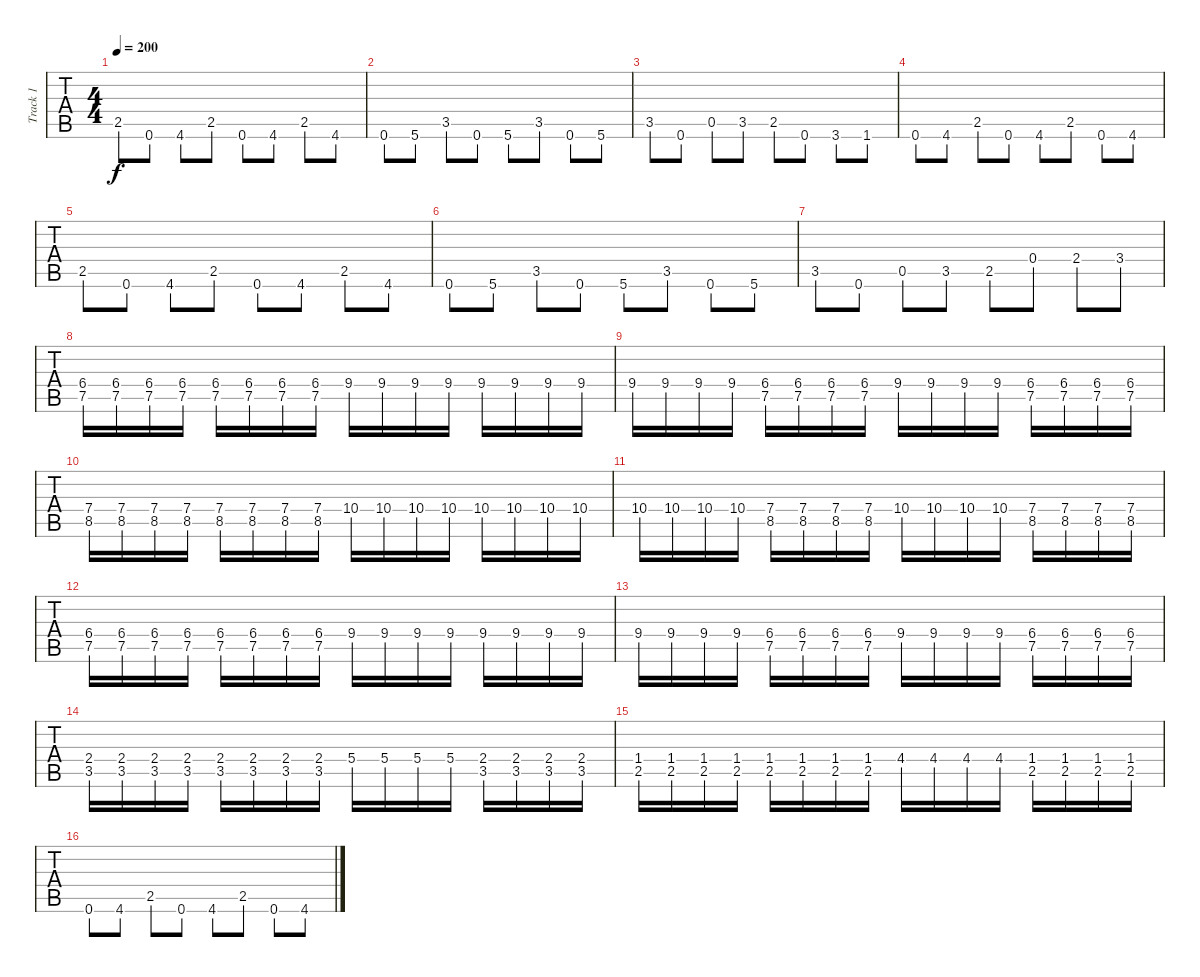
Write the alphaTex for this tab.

\track ("Track 1" "Track 1") {instrument distortionguitar}
\staff {tabs}
\tuning (C4 G3 Eb3 Bb2 F2 C2) {hide}
\ts (4 4)
\tempo 200
\clef g2
\ks c
2.5.8{dy f} 0.6.8 4.6.8 2.5.8 0.6.8 4.6.8 2.5.8 4.6.8 |
0.6.8 5.6.8 3.5.8 0.6.8 5.6.8 3.5.8 0.6.8 5.6.8 |
3.5.8 0.6.8 0.5.8 3.5.8 2.5.8 0.6.8 3.6.8 1.6.8 |
0.6.8 4.6.8 2.5.8 0.6.8 4.6.8 2.5.8 0.6.8 4.6.8 |
2.5.8 0.6.8 4.6.8 2.5.8 0.6.8 4.6.8 2.5.8 4.6.8 |
0.6.8 5.6.8 3.5.8 0.6.8 5.6.8 3.5.8 0.6.8 5.6.8 |
3.5.8 0.6.8 0.5.8 3.5.8 2.5.8 0.4.8 2.4.8 3.4.8 |
(6.4 7.5).16 (6.4 7.5).16 (6.4 7.5).16 (6.4 7.5).16 (6.4 7.5).16 (6.4 7.5).16 (6.4 7.5).16 (6.4 7.5).16 9.4.16 9.4.16 9.4.16 9.4.16 9.4.16 9.4.16 9.4.16 9.4.16 |
9.4.16 9.4.16 9.4.16 9.4.16 (6.4 7.5).16 (6.4 7.5).16 (6.4 7.5).16 (6.4 7.5).16 9.4.16 9.4.16 9.4.16 9.4.16 (6.4 7.5).16 (6.4 7.5).16 (6.4 7.5).16 (6.4 7.5).16 |
(7.4 8.5).16 (7.4 8.5).16 (7.4 8.5).16 (7.4 8.5).16 (7.4 8.5).16 (7.4 8.5).16 (7.4 8.5).16 (7.4 8.5).16 10.4.16 10.4.16 10.4.16 10.4.16 10.4.16 10.4.16 10.4.16 10.4.16 |
10.4.16 10.4.16 10.4.16 10.4.16 (7.4 8.5).16 (7.4 8.5).16 (7.4 8.5).16 (7.4 8.5).16 10.4.16 10.4.16 10.4.16 10.4.16 (7.4 8.5).16 (7.4 8.5).16 (7.4 8.5).16 (7.4 8.5).16 |
(6.4 7.5).16 (6.4 7.5).16 (6.4 7.5).16 (6.4 7.5).16 (6.4 7.5).16 (6.4 7.5).16 (6.4 7.5).16 (6.4 7.5).16 9.4.16 9.4.16 9.4.16 9.4.16 9.4.16 9.4.16 9.4.16 9.4.16 |
9.4.16 9.4.16 9.4.16 9.4.16 (6.4 7.5).16 (6.4 7.5).16 (6.4 7.5).16 (6.4 7.5).16 9.4.16 9.4.16 9.4.16 9.4.16 (6.4 7.5).16 (6.4 7.5).16 (6.4 7.5).16 (6.4 7.5).16 |
(2.4 3.5).16 (2.4 3.5).16 (2.4 3.5).16 (2.4 3.5).16 (2.4 3.5).16 (2.4 3.5).16 (2.4 3.5).16 (2.4 3.5).16 5.4.16 5.4.16 5.4.16 5.4.16 (2.4 3.5).16 (2.4 3.5).16 (2.4 3.5).16 (2.4 3.5).16 |
(1.4 2.5).16 (1.4 2.5).16 (1.4 2.5).16 (1.4 2.5).16 (1.4 2.5).16 (1.4 2.5).16 (1.4 2.5).16 (1.4 2.5).16 4.4.16 4.4.16 4.4.16 4.4.16 (1.4 2.5).16 (1.4 2.5).16 (1.4 2.5).16 (1.4 2.5).16 |
0.6.8 4.6.8 2.5.8 0.6.8 4.6.8 2.5.8 0.6.8 4.6.8
